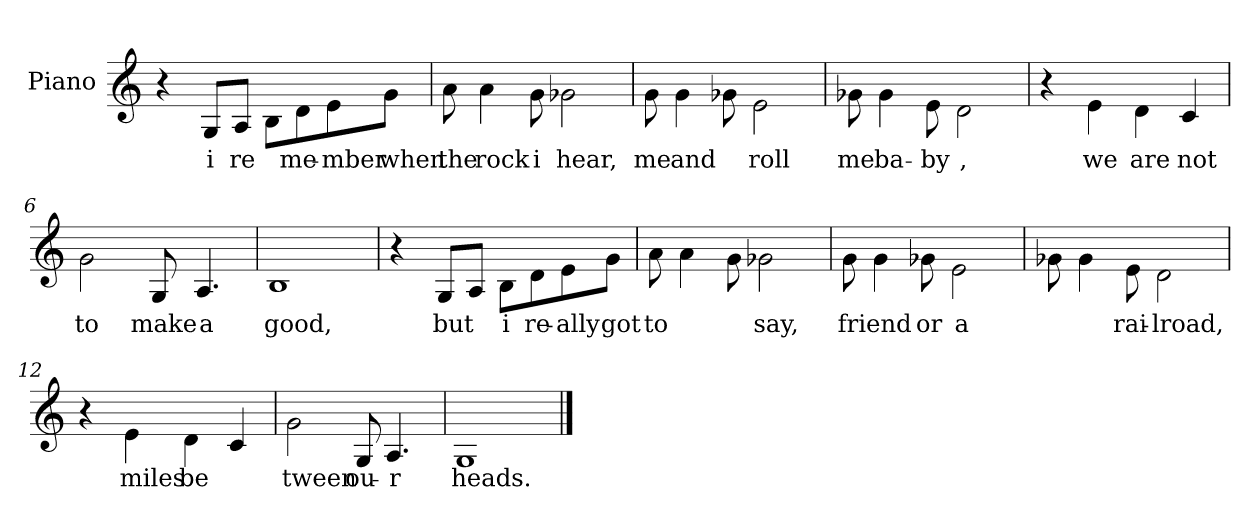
**kern	**text
*part1	*part1
*staff1	*staff1
*I"Piano	*
*I'Pno	*
*clefG2	*
*k[]	*
=1	=1
4r	.
8G/L	i
8A/J	re-
8B\L	--
8d\	me-
8e\	-mber
8g\J	when
=2	=2
8a\	the
4a\	rock
8g\	i
2g-X\	hear,
=3	=3
8g\	me
4g\	and
8g-X\	--
2e\	roll
=4	=4
8g-X\	me
4g-\	ba-
8e\	-by
2d\	-,
=5	=5
4r	.
4e\	we
4d\	are
4c/	not
=6	=6
2g\	to
8G/	make
4.A/	a
=7	=7
1B	good,
=8	=8
4r	.
8G/L	but
8A/J	--
8B\L	i
8d\	re-
8e\	-ally
8g\J	got
=9	=9
8a\	to
4a\	--
8g\	--
2g-X\	say,
=10	=10
8g\	friend
4g\	--
8g-X\	or
2e\	a
=11	=11
8g-X\	--
4g-\	--
8e\	rai-
2d\	-lroad,
=12	=12
4r	.
4e\	miles
4d\	be-
4c/	--
=13	=13
2g\	-tween
8G/	ou-
4.A/	-r
=14	=14
1G	heads.
==	==
*-	*-
